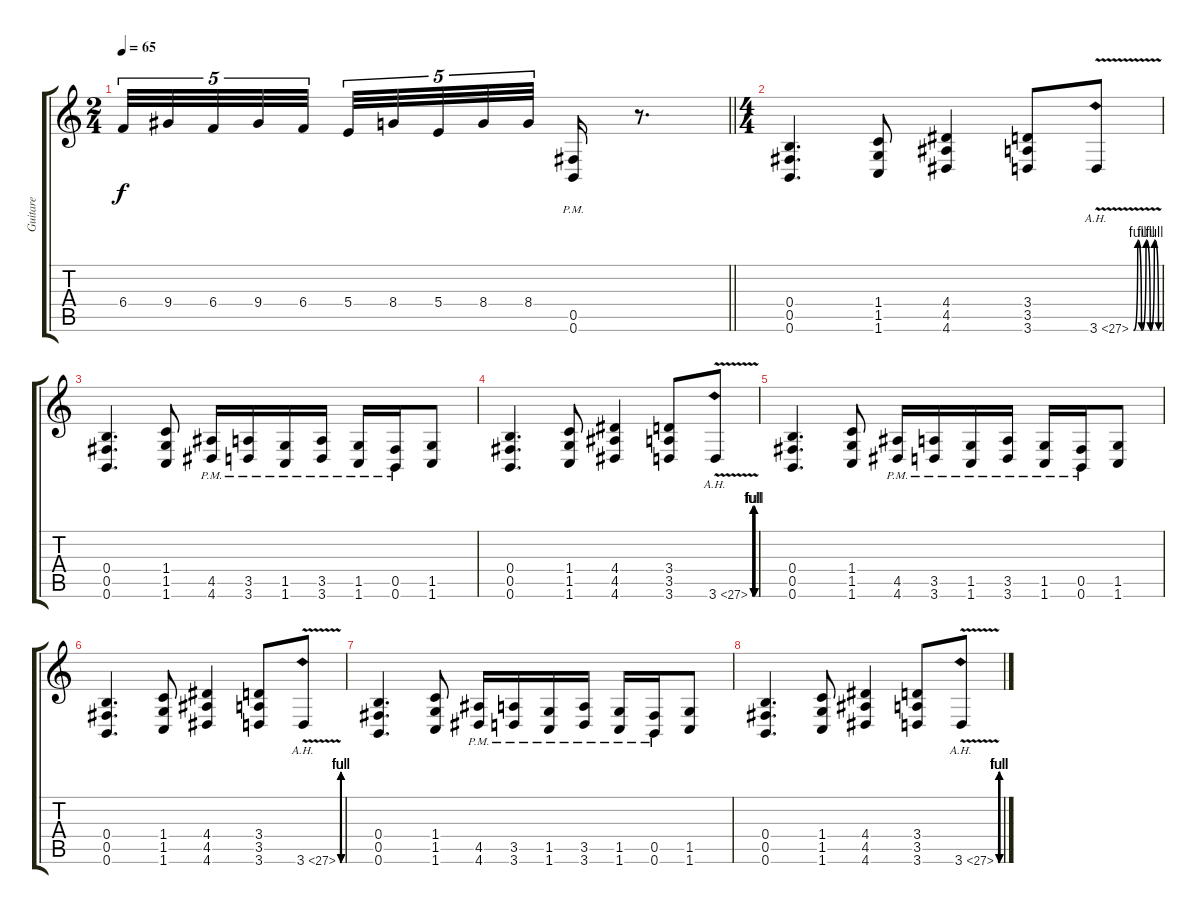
\track ("Guitare" "Guitare") {instrument distortionguitar}
\staff {score tabs}
\tuning (Db4 Ab3 E3 B2 Gb2 B1) {hide}
\ts (2 4)
\tempo 65
\clef g2
\barLineRight lightlight
\ks c
6.4.32{tu (5 4) dy f} 9.4.32{tu (5 4)} 6.4.32{tu (5 4)} 9.4.32{tu (5 4)} 6.4.32{tu (5 4) beam splitsecondary} 5.4.32{tu (5 4)} 8.4.32{tu (5 4)} 5.4.32{tu (5 4)} 8.4.32{tu (5 4)} 8.4.32{tu (5 4)} (0.5{pm} 0.6{pm}).16 r.8{d} |
\ts (4 4)
\section ("" "")
(0.4 0.5 0.6).4{d} (1.4 1.5 1.6).8 (4.4 4.5 4.6).4 (3.4 3.5 3.6).8 3.6{be (custom 0 0 10 4 19 0 30 4 40 0 50 4 60 0) ah 24 v}.8 |
(0.4 0.5 0.6).4{d} (1.4 1.5 1.6).8 (4.5{pm} 4.6{pm}).16 (3.5{pm} 3.6{pm}).16 (1.5{pm} 1.6{pm}).16 (3.5{pm} 3.6{pm}).16 (1.5{pm} 1.6{pm}).16 (0.5{pm} 0.6{pm}).16 (1.5 1.6).8 |
(0.4 0.5 0.6).4{d} (1.4 1.5 1.6).8 (4.4 4.5 4.6).4 (3.4 3.5 3.6).8 3.6{be (custom 0 0 10 4 19 0 30 4 40 0 50 4 60 0) ah 24 v}.8 |
(0.4 0.5 0.6).4{d} (1.4 1.5 1.6).8 (4.5{pm} 4.6{pm}).16 (3.5{pm} 3.6{pm}).16 (1.5{pm} 1.6{pm}).16 (3.5{pm} 3.6{pm}).16 (1.5{pm} 1.6{pm}).16 (0.5{pm} 0.6{pm}).16 (1.5 1.6).8 |
(0.4 0.5 0.6).4{d} (1.4 1.5 1.6).8 (4.4 4.5 4.6).4 (3.4 3.5 3.6).8 3.6{be (custom 0 0 10 4 19 0 30 4 40 0 50 4 60 0) ah 24 v}.8 |
(0.4 0.5 0.6).4{d} (1.4 1.5 1.6).8 (4.5{pm} 4.6{pm}).16 (3.5{pm} 3.6{pm}).16 (1.5{pm} 1.6{pm}).16 (3.5{pm} 3.6{pm}).16 (1.5{pm} 1.6{pm}).16 (0.5{pm} 0.6{pm}).16 (1.5 1.6).8 |
(0.4 0.5 0.6).4{d} (1.4 1.5 1.6).8 (4.4 4.5 4.6).4 (3.4 3.5 3.6).8 3.6{be (custom 0 0 10 4 19 0 30 4 40 0 50 4 60 0) ah 24 v}.8
